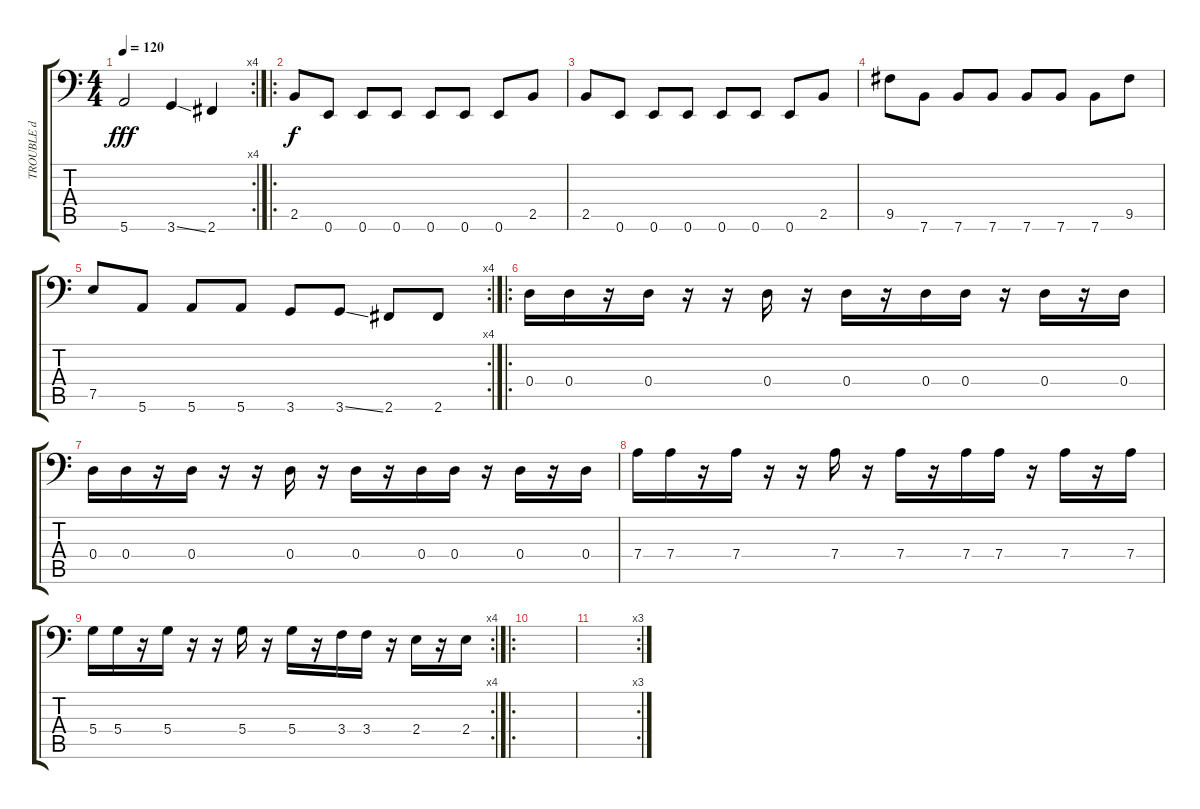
\track ("TROUBLE d" "TROUBLE d") {instrument electricbassfinger}
\staff {score tabs}
\tuning (E3 B2 G2 D2 A1 E1) {hide}
\rc 4
\ts (4 4)
\tempo 120
\clef f4
\ks c
5.6.2{dy fff} 3.6{ss}.4 2.6.4 |
\ro
2.5.8{dy f} 0.6.8 0.6.8 0.6.8 0.6.8 0.6.8 0.6.8 2.5.8 |
2.5.8 0.6.8 0.6.8 0.6.8 0.6.8 0.6.8 0.6.8 2.5.8 |
9.5.8 7.6.8 7.6.8 7.6.8 7.6.8 7.6.8 7.6.8 9.5.8 |
\rc 4
7.5.8 5.6.8 5.6.8 5.6.8 3.6.8 3.6{ss}.8 2.6.8 2.6.8 |
\ro
0.4.16{instrument slapbass1} 0.4.16 r.16 0.4.16 r.16 r.16 0.4.16 r.16 0.4.16 r.16 0.4.16 0.4.16 r.16 0.4.16 r.16 0.4.16 |
0.4.16 0.4.16 r.16 0.4.16 r.16 r.16 0.4.16 r.16 0.4.16 r.16 0.4.16 0.4.16 r.16 0.4.16 r.16 0.4.16 |
7.4.16 7.4.16 r.16 7.4.16 r.16 r.16 7.4.16 r.16 7.4.16 r.16 7.4.16 7.4.16 r.16 7.4.16 r.16 7.4.16 |
\rc 4
5.4.16 5.4.16 r.16 5.4.16 r.16 r.16 5.4.16 r.16 5.4.16 r.16 3.4.16 3.4.16 r.16 2.4.16 r.16 2.4.16 |
\ro
|
\rc 3
